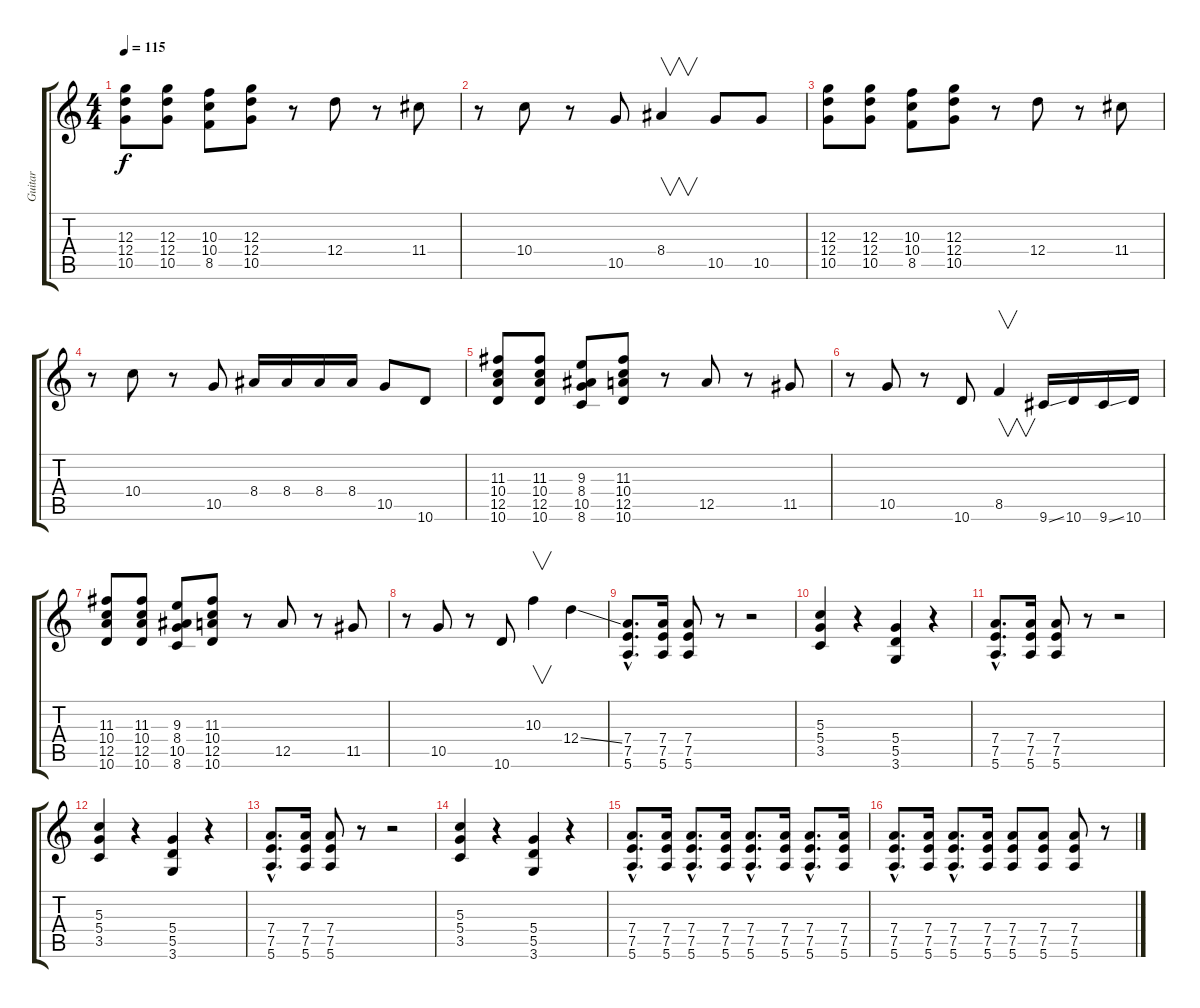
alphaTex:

\track ("Guitar" "Guitar") {instrument overdrivenguitar}
\staff {score tabs}
\tuning (E4 B3 G3 D3 A2 E2) {hide}
\ts (4 4)
\tempo 115
\clef g2
\ks c
(12.3 12.4 10.5).8{dy f} (12.3 12.4 10.5).8 (10.3 10.4 8.5).8 (12.3 12.4 10.5).8 r.8 12.4.8 r.8 11.4.8 |
r.8 10.4.8 r.8 10.5.8 8.4.4{v} 10.5.8 10.5.8 |
(12.3 12.4 10.5).8 (12.3 12.4 10.5).8 (10.3 10.4 8.5).8 (12.3 12.4 10.5).8 r.8 12.4.8 r.8 11.4.8 |
r.8 10.4.8 r.8 10.5.8 8.4.16 8.4.16 8.4.16 8.4.16 10.5.8 10.6.8 |
(11.3 10.4 12.5 10.6).8 (11.3 10.4 12.5 10.6).8 (9.3 8.4 10.5 8.6).8 (11.3 10.4 12.5 10.6).8 r.8 12.5.8 r.8 11.5.8 |
r.8 10.5.8 r.8 10.6.8 8.5.4{v} 9.6{ss}.16 10.6.16 9.6{ss}.16 10.6.16 |
(11.3 10.4 12.5 10.6).8 (11.3 10.4 12.5 10.6).8 (9.3 8.4 10.5 8.6).8 (11.3 10.4 12.5 10.6).8 r.8 12.5.8 r.8 11.5.8 |
r.8 10.5.8 r.8 10.6.8 10.3.4{v} 12.4{ss}.4 |
(7.4{hac} 7.5{hac} 5.6{hac}).8{d} (7.4 7.5 5.6).16 (7.4 7.5 5.6).8 r.8 r.2 |
(5.3 5.4 3.5).4 r.4 (5.4 5.5 3.6).4 r.4 |
(7.4{hac} 7.5{hac} 5.6{hac}).8{d} (7.4 7.5 5.6).16 (7.4 7.5 5.6).8 r.8 r.2 |
(5.3 5.4 3.5).4 r.4 (5.4 5.5 3.6).4 r.4 |
(7.4{hac} 7.5{hac} 5.6{hac}).8{d} (7.4 7.5 5.6).16 (7.4 7.5 5.6).8 r.8 r.2 |
(5.3 5.4 3.5).4 r.4 (5.4 5.5 3.6).4 r.4 |
(7.4{hac} 7.5{hac} 5.6{hac}).8{d} (7.4 7.5 5.6).16 (7.4{hac} 7.5{hac} 5.6{hac}).8{d} (7.4 7.5 5.6).16 (7.4{hac} 7.5{hac} 5.6{hac}).8{d} (7.4 7.5 5.6).16 (7.4{hac} 7.5{hac} 5.6{hac}).8{d} (7.4 7.5 5.6).16 |
(7.4{hac} 7.5{hac} 5.6{hac}).8{d} (7.4 7.5 5.6).16 (7.4{hac} 7.5{hac} 5.6{hac}).8{d} (7.4 7.5 5.6).16 (7.4 7.5 5.6).8 (7.4 7.5 5.6).8 (7.4 7.5 5.6).8 r.8
